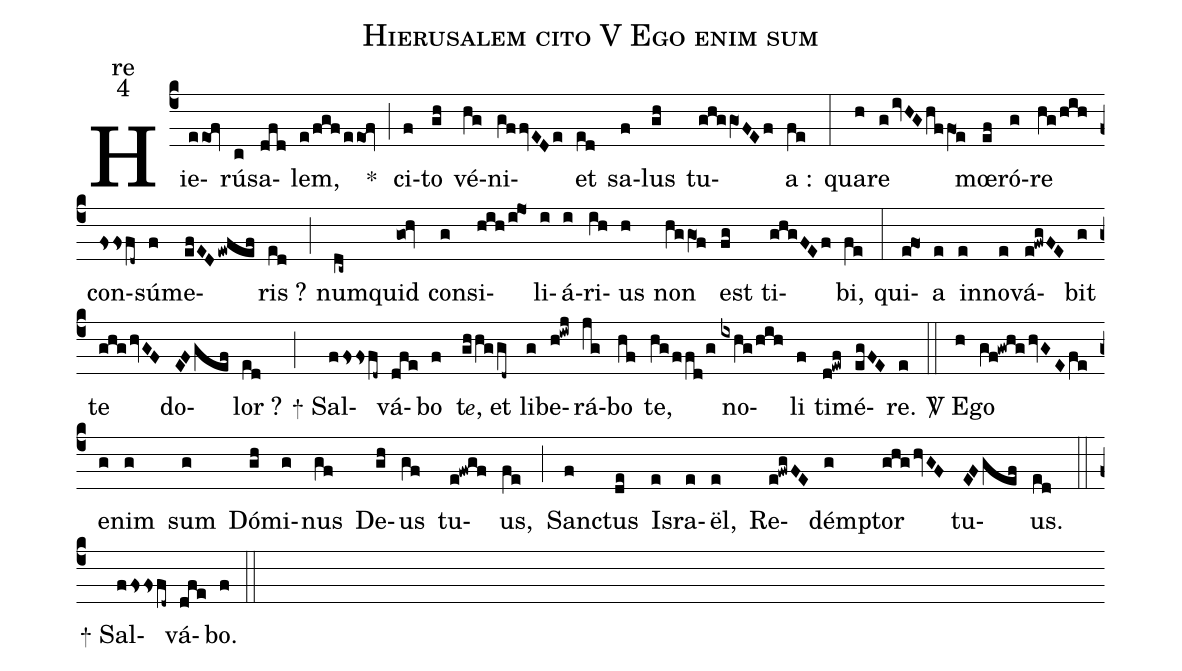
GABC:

name:Hierusalem cito V Ego enim sum;
office-part:re;
mode:4;
%%
(c4) Hie(eeo1!fv)rú(c)sa(dfd)lem,(e/fgf/eeo1!fv) <sp>*</sp>(;)
ci(f)to(gh) vé(hg)ni(gffvEDe)et(ed) sa(f)lus(gh) tu(ghggO1FEf)a :(fe) (:)
qua(h)re(givHGhffO1e) mœ(ef)ró(g)re(hg/hih) con(Fssfd~)sú(f)me(efEDewfef)ris ?(ed) (;)
num(dc~)quid(go0!hv) con(g)si(hih/i!jo1)li(i)á(i)ri(ih)us(h) non(hggO1f) est(fg) ti(ghgFEf)bi,(fe) (:)
qui(e!fo1)a(e) in(e)no(e)vá(e!fwgFE)bit(g) te(ghghvGF) do(EFgef)lor ?(ed) (;)
<sp>+</sp> Sal(fFssfd~)vá(dfe)bo(f) {t}<e>e</e>, et(/[1.5]ghhggd~) li(g)be(h!iwj)rá(jg)bo(hf) te,(hgffd/g) no(ixhg/hih)li(f) ti(d!ewf)mé(egFE)re.(e) (::)
<sp>V/</sp> E(h)go(gf!gwhghvGEfe) e(g)nim(g) sum(g) Dó(gh)mi(g)nus(gf) De(gh)us(gf) tu(e!fwgf)us,(fe) (;)
Sanc(f)tus(de) Is(e)ra(e)ël,(e) Re(e!fwgFE)dém(g)ptor(ghghvGF) tu(EFgef)us.(ed) (::)
<sp>+</sp> Sal(fFssfd~)vá(dfe)bo.(f) (::)
